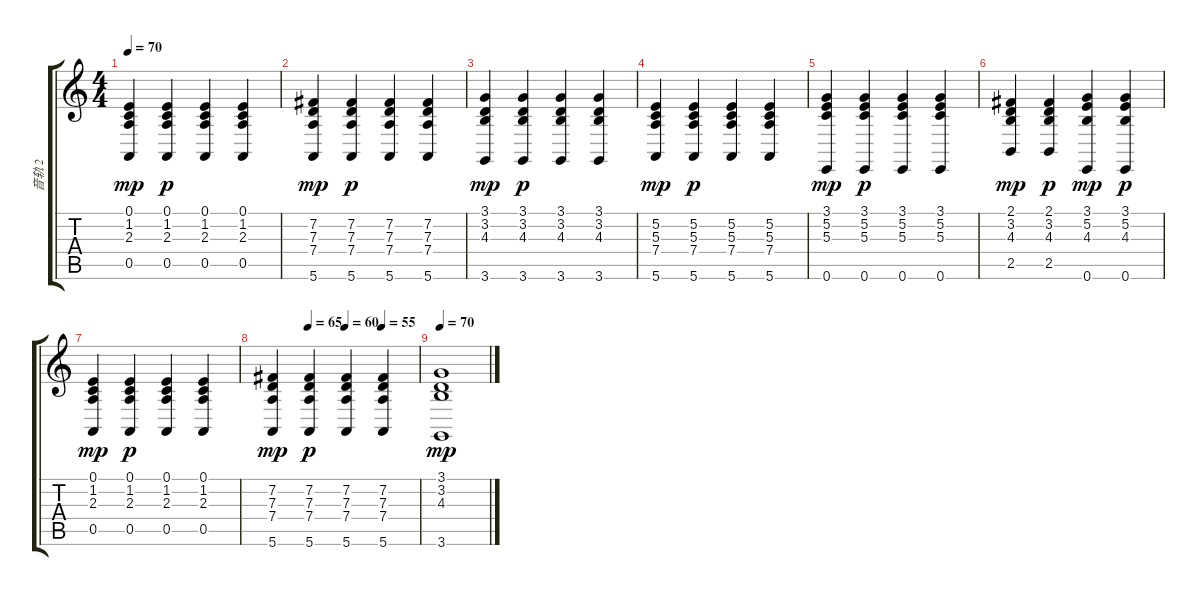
\track ("音轨 2" "音轨 2") {instrument acousticgrandpiano}
\staff {score tabs}
\tuning (E4 B3 G3 D3 A2 E2) {hide}
\ts (4 4)
\tempo 70
\clef g2
\ks c
(0.1 1.2 2.3 0.5).4{dy mp} (0.1 1.2 2.3 0.5).4{dy p} (0.1 1.2 2.3 0.5).4 (0.1 1.2 2.3 0.5).4 |
(7.2 7.3 7.4 5.6).4{dy mp} (7.2 7.3 7.4 5.6).4{dy p} (7.2 7.3 7.4 5.6).4 (7.2 7.3 7.4 5.6).4 |
(3.1 3.2 4.3 3.6).4{dy mp} (3.1 3.2 4.3 3.6).4{dy p} (3.1 3.2 4.3 3.6).4 (3.1 3.2 4.3 3.6).4 |
(5.2 5.3 7.4 5.6).4{dy mp} (5.2 5.3 7.4 5.6).4{dy p} (5.2 5.3 7.4 5.6).4 (5.2 5.3 7.4 5.6).4 |
(3.1 5.2 5.3 0.6).4{dy mp} (3.1 5.2 5.3 0.6).4{dy p} (3.1 5.2 5.3 0.6).4 (3.1 5.2 5.3 0.6).4 |
(2.1 3.2 4.3 2.5).4{dy mp} (2.1 3.2 4.3 2.5).4{dy p} (3.1 5.2 4.3 0.6).4{dy mp} (3.1 5.2 4.3 0.6).4{dy p} |
(0.1 1.2 2.3 0.5).4{dy mp} (0.1 1.2 2.3 0.5).4{dy p} (0.1 1.2 2.3 0.5).4 (0.1 1.2 2.3 0.5).4 |
\tempo (65 0.25)
\tempo (60 0.5)
\tempo (55 0.75)
(7.2 7.3 7.4 5.6).4{dy mp} (7.2 7.3 7.4 5.6).4{dy p} (7.2 7.3 7.4 5.6).4 (7.2 7.3 7.4 5.6).4 |
\tempo 70
(3.1 3.2 4.3 3.6).1{dy mp}
